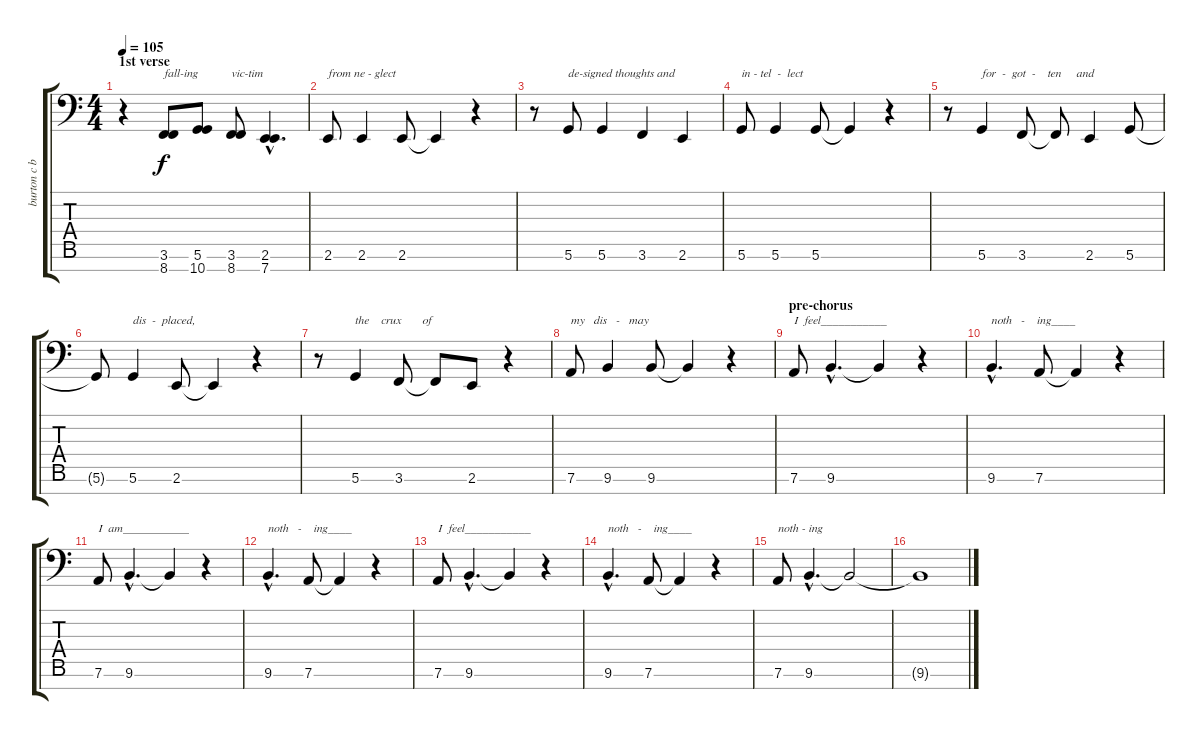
\track ("burton c bell" "burton c b") {instrument lead1square}
\staff {score tabs}
\tuning (D4 A3 F3 C3 G2 D2 A1) {hide}
\ts (4 4)
\section ("" "1st verse")
\tempo 105
\clef f4
\ks c
r.4{dy f} (3.6 8.7).8{txt "fall-ing "} (5.6 10.7).8 (3.6 8.7).8{txt "vic-tim"} (2.6{hac} 7.7{hac}).4{d} |
2.6.8{txt "from ne - glect"} 2.6.4 2.6.8 2.6{t}.4 r.4 |
r.8 5.6.8{txt "de-signed thoughts and"} 5.6.4 3.6.4 2.6.4 |
5.6.8{txt "in - tel  -  lect"} 5.6.4 5.6.8 5.6{t}.4 r.4 |
r.8 5.6.4{txt "for  -  got  -    ten     and"} 3.6.8 3.6{t}.8 2.6.4 5.6.8 |
5.6{t}.8 5.6.4{txt "dis  -  placed,"} 2.6.8 2.6{t}.4 r.4 |
r.8 5.6.4{txt "the    crux       of"} 3.6.8 3.6{t}.8 2.6.8 r.4 |
7.6.8{txt "my   dis   -   may"} 9.6.4 9.6.8 9.6{t}.4 r.4 |
\section ("" "pre-chorus")
7.6.8{txt "I  feel___________"} 9.6{hac}.4{d} 9.6{t}.4 r.4 |
9.6{hac}.4{d txt "noth   -    ing____"} 7.6.8 7.6{t}.4 r.4 |
7.6.8{txt "I  am___________"} 9.6{hac}.4{d} 9.6{t}.4 r.4 |
9.6{hac}.4{d txt "noth   -    ing____"} 7.6.8 7.6{t}.4 r.4 |
7.6.8{txt "I  feel___________"} 9.6{hac}.4{d} 9.6{t}.4 r.4 |
9.6{hac}.4{d txt "noth   -    ing____"} 7.6.8 7.6{t}.4 r.4 |
7.6.8{txt "noth - ing"} 9.6{hac}.4{d} 9.6{t}.2 |
9.6{t}.1
